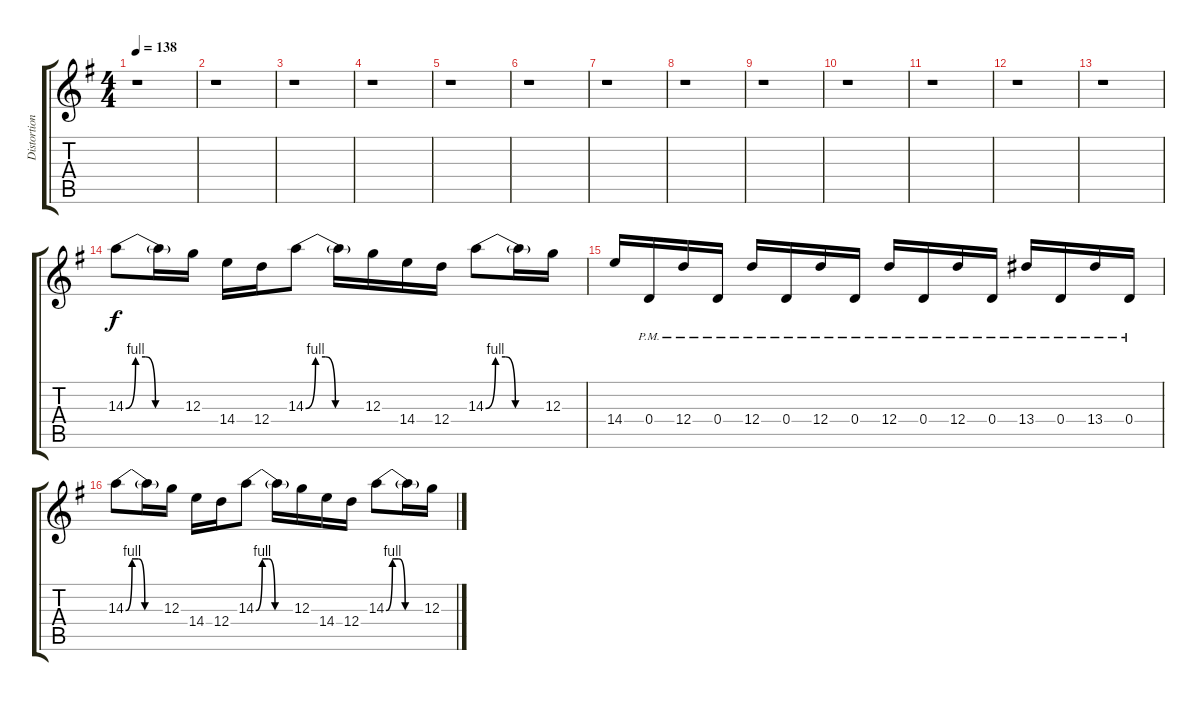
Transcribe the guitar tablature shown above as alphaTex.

\track ("Distortion 6" "Distortion") {instrument distortionguitar}
\staff {score tabs}
\tuning (E4 B3 G3 D3 A2 E2) {hide}
\ts (4 4)
\tempo 138
\clef g2
\ks g
r.1{dy f} |
r.1 |
r.1 |
r.1 |
r.1 |
r.1 |
r.1 |
r.1 |
r.1 |
r.1 |
r.1 |
r.1 |
r.1 |
14.3{be (custom 0 0 10 4 20 4 30 0 60 0)}.8 14.3{t}.16 12.3.16 14.4.16 12.4.16 14.3{be (custom 0 0 10 4 20 4 30 0 60 0)}.8 14.3{t}.16 12.3.16 14.4.16 12.4.16 14.3{be (custom 0 0 10 4 20 4 30 0 60 0)}.8 14.3{t}.16 12.3.16 |
14.4.16 0.4{pm}.16 12.4{pm}.16 0.4{pm}.16 12.4{pm}.16 0.4{pm}.16 12.4{pm}.16 0.4{pm}.16 12.4{pm}.16 0.4{pm}.16 12.4{pm}.16 0.4{pm}.16 13.4{pm}.16 0.4{pm}.16 13.4{pm}.16 0.4{pm}.16 |
14.3{be (custom 0 0 10 4 20 4 30 0 60 0)}.8 14.3{t}.16 12.3.16 14.4.16 12.4.16 14.3{be (custom 0 0 10 4 20 4 30 0 60 0)}.8 14.3{t}.16 12.3.16 14.4.16 12.4.16 14.3{be (custom 0 0 10 4 20 4 30 0 60 0)}.8 14.3{t}.16 12.3.16
